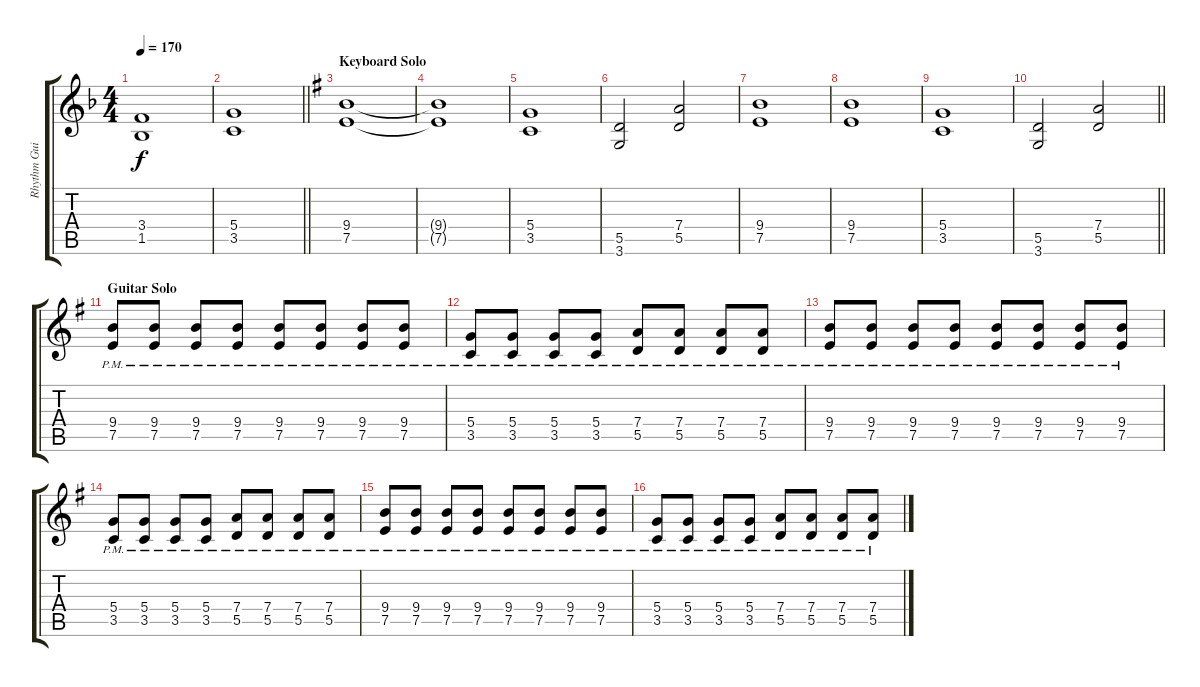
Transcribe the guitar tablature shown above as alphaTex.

\track ("Rhythm Guitar 2: Tapani Kangas" "Rhythm Gui") {instrument distortionguitar}
\staff {score tabs}
\tuning (E4 B3 G3 D3 A2 E2) {hide}
\ts (4 4)
\tempo 170
\clef g2
\ks dminor
(3.4 1.5).1{dy f} |
\barLineRight lightlight
(5.4 3.5).1 |
\section ("" "Keyboard Solo")
\ks eminor
(9.4 7.5).1 |
(9.4{t} 7.5{t}).1 |
(5.4 3.5).1 |
(5.5 3.6).2 (7.4 5.5).2 |
(9.4 7.5).1 |
(9.4 7.5).1 |
(5.4 3.5).1 |
\barLineRight lightlight
(5.5 3.6).2 (7.4 5.5).2 |
\section ("" "Guitar Solo")
(9.4{pm} 7.5{pm}).8 (9.4{pm} 7.5{pm}).8 (9.4{pm} 7.5{pm}).8 (9.4{pm} 7.5{pm}).8 (9.4{pm} 7.5{pm}).8 (9.4{pm} 7.5{pm}).8 (9.4{pm} 7.5{pm}).8 (9.4{pm} 7.5{pm}).8 |
(5.4{pm} 3.5{pm}).8 (5.4{pm} 3.5{pm}).8 (5.4{pm} 3.5{pm}).8 (5.4{pm} 3.5{pm}).8 (7.4{pm} 5.5{pm}).8 (7.4{pm} 5.5{pm}).8 (7.4{pm} 5.5{pm}).8 (7.4{pm} 5.5{pm}).8 |
(9.4{pm} 7.5{pm}).8 (9.4{pm} 7.5{pm}).8 (9.4{pm} 7.5{pm}).8 (9.4{pm} 7.5{pm}).8 (9.4{pm} 7.5{pm}).8 (9.4{pm} 7.5{pm}).8 (9.4{pm} 7.5{pm}).8 (9.4{pm} 7.5{pm}).8 |
(5.4{pm} 3.5{pm}).8 (5.4{pm} 3.5{pm}).8 (5.4{pm} 3.5{pm}).8 (5.4{pm} 3.5{pm}).8 (7.4{pm} 5.5{pm}).8 (7.4{pm} 5.5{pm}).8 (7.4{pm} 5.5{pm}).8 (7.4{pm} 5.5{pm}).8 |
(9.4{pm} 7.5{pm}).8 (9.4{pm} 7.5{pm}).8 (9.4{pm} 7.5{pm}).8 (9.4{pm} 7.5{pm}).8 (9.4{pm} 7.5{pm}).8 (9.4{pm} 7.5{pm}).8 (9.4{pm} 7.5{pm}).8 (9.4{pm} 7.5{pm}).8 |
(5.4{pm} 3.5{pm}).8 (5.4{pm} 3.5{pm}).8 (5.4{pm} 3.5{pm}).8 (5.4{pm} 3.5{pm}).8 (7.4{pm} 5.5{pm}).8 (7.4{pm} 5.5{pm}).8 (7.4{pm} 5.5{pm}).8 (7.4{pm} 5.5{pm}).8
